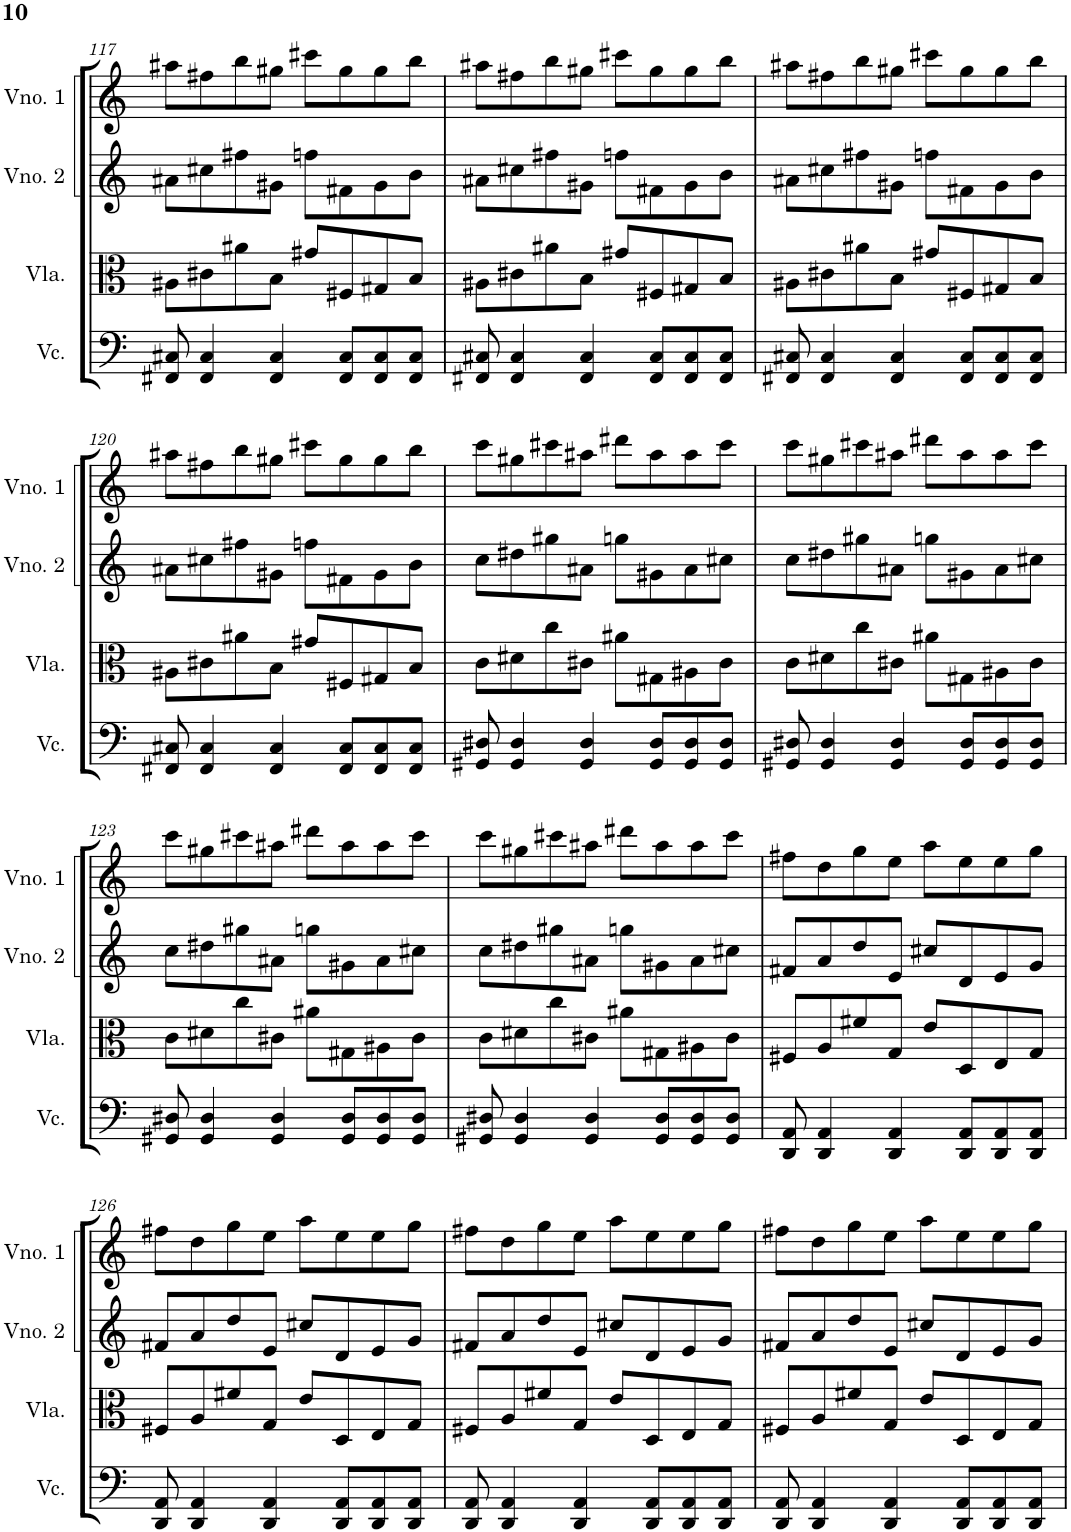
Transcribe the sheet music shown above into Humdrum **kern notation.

**kern	**kern	**kern	**kern
*part4	*part3	*part2	*part1
*staff4	*staff3	*staff2	*staff1
*I"Violoncelo	*I"Viola	*I"Violino 2	*I"Violino 1
*I'Vc.	*I'Vla.	*I'Vno. 2	*I'Vno. 1
!!LO:PB:g=z
*clefF4	*clefC3	*clefG2	*clefG2
*k[]	*k[]	*k[]	*k[]
*M4/4	*M4/4	*M4/4	*M4/4
=117	=117	=117	=117
8FF#X/ 8C#X/	8A#X\L	8a#X\L	8aa#X\L
4FF#/ 4C#/	8c#X\	8cc#X\	8ff#X\
.	8a#X\	8ff#X\	8bb\
4FF#/ 4C#/	8B\J	8g#X\J	8gg#X\J
.	8g#X/L	8ffn\L	8ccc#X\L
8FF#/ 8C#/L	8F#X/	8f#X\	8gg#\
8FF#/ 8C#/	8G#X/	8g#\	8gg#\
8FF#/ 8C#/J	8B/J	8b\J	8bb\J
=118	=118	=118	=118
8FF#X/ 8C#X/	8A#X\L	8a#X\L	8aa#X\L
4FF#/ 4C#/	8c#X\	8cc#X\	8ff#X\
.	8a#X\	8ff#X\	8bb\
4FF#/ 4C#/	8B\J	8g#X\J	8gg#X\J
.	8g#X/L	8ffn\L	8ccc#X\L
8FF#/ 8C#/L	8F#X/	8f#X\	8gg#\
8FF#/ 8C#/	8G#X/	8g#\	8gg#\
8FF#/ 8C#/J	8B/J	8b\J	8bb\J
=119	=119	=119	=119
8FF#X/ 8C#X/	8A#X\L	8a#X\L	8aa#X\L
4FF#/ 4C#/	8c#X\	8cc#X\	8ff#X\
.	8a#X\	8ff#X\	8bb\
4FF#/ 4C#/	8B\J	8g#X\J	8gg#X\J
.	8g#X/L	8ffn\L	8ccc#X\L
8FF#/ 8C#/L	8F#X/	8f#X\	8gg#\
8FF#/ 8C#/	8G#X/	8g#\	8gg#\
8FF#/ 8C#/J	8B/J	8b\J	8bb\J
!!LO:LB:g=z
=120	=120	=120	=120
8FF#X/ 8C#X/	8A#X\L	8a#X\L	8aa#X\L
4FF#/ 4C#/	8c#X\	8cc#X\	8ff#X\
.	8a#X\	8ff#X\	8bb\
4FF#/ 4C#/	8B\J	8g#X\J	8gg#X\J
.	8g#X/L	8ffn\L	8ccc#X\L
8FF#/ 8C#/L	8F#X/	8f#X\	8gg#\
8FF#/ 8C#/	8G#X/	8g#\	8gg#\
8FF#/ 8C#/J	8B/J	8b\J	8bb\J
=121	=121	=121	=121
8GG#X/ 8D#X/	8c\L	8cc\L	8ccc\L
4GG#/ 4D#/	8d#X\	8dd#X\	8gg#X\
.	8cc\	8gg#X\	8ccc#X\
4GG#/ 4D#/	8c#X\J	8a#X\J	8aa#X\J
.	8a#X\L	8ggn\L	8ddd#X\L
8GG#/ 8D#/L	8G#X\	8g#X\	8aa#\
8GG#/ 8D#/	8A#X\	8a#\	8aa#\
8GG#/ 8D#/J	8c#\J	8cc#X\J	8ccc#\J
=122	=122	=122	=122
8GG#X/ 8D#X/	8c\L	8cc\L	8ccc\L
4GG#/ 4D#/	8d#X\	8dd#X\	8gg#X\
.	8cc\	8gg#X\	8ccc#X\
4GG#/ 4D#/	8c#X\J	8a#X\J	8aa#X\J
.	8a#X\L	8ggn\L	8ddd#X\L
8GG#/ 8D#/L	8G#X\	8g#X\	8aa#\
8GG#/ 8D#/	8A#X\	8a#\	8aa#\
8GG#/ 8D#/J	8c#\J	8cc#X\J	8ccc#\J
!!LO:LB:g=z
=123	=123	=123	=123
8GG#X/ 8D#X/	8c\L	8cc\L	8ccc\L
4GG#/ 4D#/	8d#X\	8dd#X\	8gg#X\
.	8cc\	8gg#X\	8ccc#X\
4GG#/ 4D#/	8c#X\J	8a#X\J	8aa#X\J
.	8a#X\L	8ggn\L	8ddd#X\L
8GG#/ 8D#/L	8G#X\	8g#X\	8aa#\
8GG#/ 8D#/	8A#X\	8a#\	8aa#\
8GG#/ 8D#/J	8c#\J	8cc#X\J	8ccc#\J
=124	=124	=124	=124
8GG#X/ 8D#X/	8c\L	8cc\L	8ccc\L
4GG#/ 4D#/	8d#X\	8dd#X\	8gg#X\
.	8cc\	8gg#X\	8ccc#X\
4GG#/ 4D#/	8c#X\J	8a#X\J	8aa#X\J
.	8a#X\L	8ggn\L	8ddd#X\L
8GG#/ 8D#/L	8G#X\	8g#X\	8aa#\
8GG#/ 8D#/	8A#X\	8a#\	8aa#\
8GG#/ 8D#/J	8c#\J	8cc#X\J	8ccc#\J
=125	=125	=125	=125
8DD/ 8AA/	8F#X/L	8f#X/L	8ff#X\L
4DD/ 4AA/	8A/	8a/	8dd\
.	8f#X/	8dd/	8gg\
4DD/ 4AA/	8G/J	8e/J	8ee\J
.	8e/L	8cc#X/L	8aa\L
8DD/ 8AA/L	8D/	8d/	8ee\
8DD/ 8AA/	8E/	8e/	8ee\
8DD/ 8AA/J	8G/J	8g/J	8gg\J
!!LO:LB:g=z
=126	=126	=126	=126
8DD/ 8AA/	8F#X/L	8f#X/L	8ff#X\L
4DD/ 4AA/	8A/	8a/	8dd\
.	8f#X/	8dd/	8gg\
4DD/ 4AA/	8G/J	8e/J	8ee\J
.	8e/L	8cc#X/L	8aa\L
8DD/ 8AA/L	8D/	8d/	8ee\
8DD/ 8AA/	8E/	8e/	8ee\
8DD/ 8AA/J	8G/J	8g/J	8gg\J
=127	=127	=127	=127
8DD/ 8AA/	8F#X/L	8f#X/L	8ff#X\L
4DD/ 4AA/	8A/	8a/	8dd\
.	8f#X/	8dd/	8gg\
4DD/ 4AA/	8G/J	8e/J	8ee\J
.	8e/L	8cc#X/L	8aa\L
8DD/ 8AA/L	8D/	8d/	8ee\
8DD/ 8AA/	8E/	8e/	8ee\
8DD/ 8AA/J	8G/J	8g/J	8gg\J
=128	=128	=128	=128
8DD/ 8AA/	8F#X/L	8f#X/L	8ff#X\L
4DD/ 4AA/	8A/	8a/	8dd\
.	8f#X/	8dd/	8gg\
4DD/ 4AA/	8G/J	8e/J	8ee\J
.	8e/L	8cc#X/L	8aa\L
8DD/ 8AA/L	8D/	8d/	8ee\
8DD/ 8AA/	8E/	8e/	8ee\
8DD/ 8AA/J	8G/J	8g/J	8gg\J
=	=	=	=
*-	*-	*-	*-
